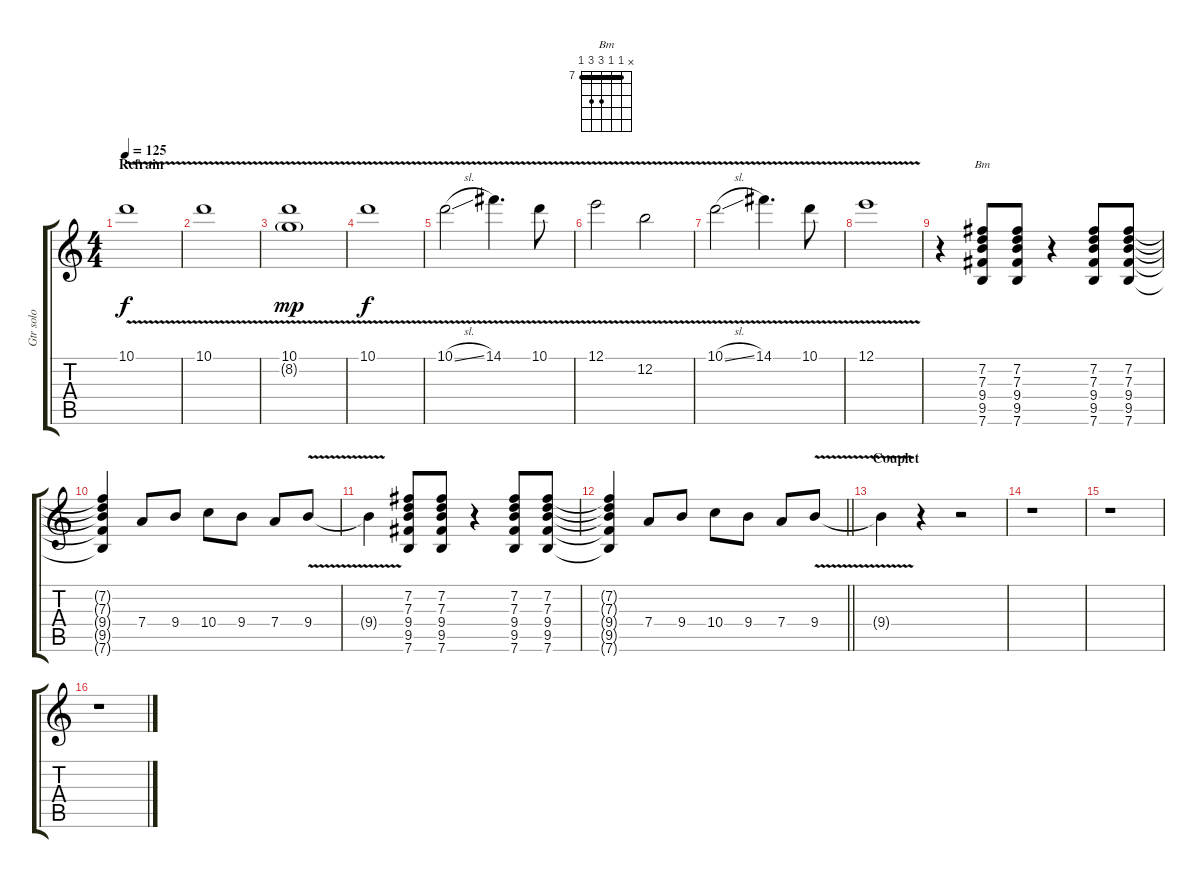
\track ("Gtr solo" "Gtr solo") {instrument overdrivenguitar}
\staff {score tabs}
\tuning (E4 B3 G3 D3 A2 E2) {hide}
\chord ("Bm" x 7 7 9 9 7) {firstfret 7 barre 7}
\ts (4 4)
\section ("" "Refrain")
\tempo 125
\clef g2
\ks c
10.1{v}.1{dy f} |
10.1{v}.1 |
(10.1{v} 8.2{g}).1{dy mp} |
10.1{v}.1{dy f} |
10.1{v sl}.2 14.1{v}.4{d} 10.1{v}.8 |
12.1{v}.2 12.2{v}.2 |
10.1{v sl}.2 14.1{v}.4{d} 10.1{v}.8 |
12.1{v}.1 |
r.4 (7.2 7.3 9.4 9.5 7.6).8{ch "Bm"} (7.2 7.3 9.4 9.5 7.6).8 r.4 (7.2 7.3 9.4 9.5 7.6).8 (7.2 7.3 9.4 9.5 7.6).8 |
(7.2{t} 7.3{t} 9.4{t} 9.5{t} 7.6{t}).4 7.4.8 9.4.8 10.4.8 9.4.8 7.4.8 9.4{v}.8 |
9.4{t}.4 (7.2 7.3 9.4 9.5 7.6).8 (7.2 7.3 9.4 9.5 7.6).8 r.4 (7.2 7.3 9.4 9.5 7.6).8 (7.2 7.3 9.4 9.5 7.6).8 |
\barLineRight lightlight
(7.2{t} 7.3{t} 9.4{t} 9.5{t} 7.6{t}).4 7.4.8 9.4.8 10.4.8 9.4.8 7.4.8 9.4{v}.8 |
\section ("" "Couplet")
9.4{t}.4 r.4 r.2 |
r.1 |
r.1 |
r.1
